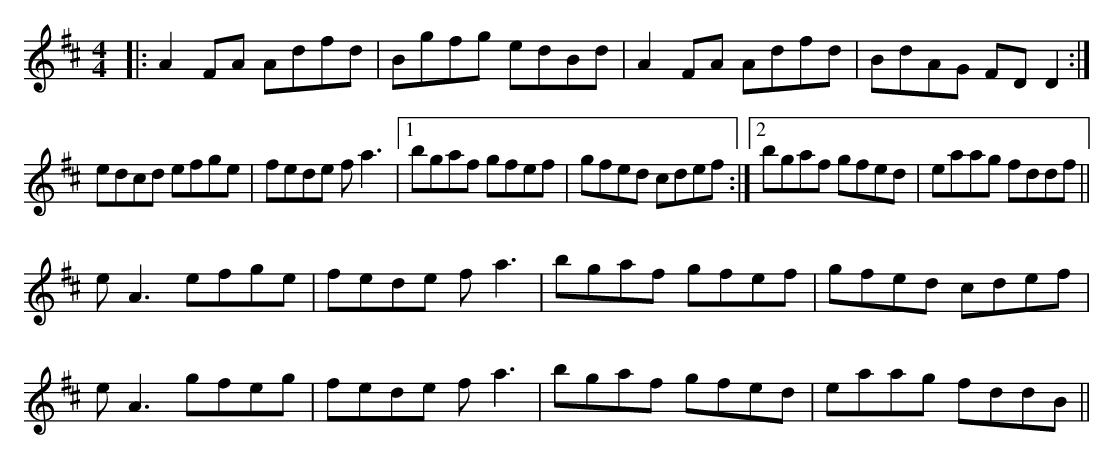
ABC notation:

X:1
M:4/4
K:D
|:A2FA Adfd|Bgfg edBd|A2FA Adfd|BdAG FDD2:|
edcd efge|fede fa3|1 bgaf gfef|gfed cdef:|2 bgaf gfed|eaag fddf||
eA3 efge|fede fa3|bgaf gfef|gfed cdef|
eA3 gfeg|fede fa3|bgaf gfed|eaag fddB||
